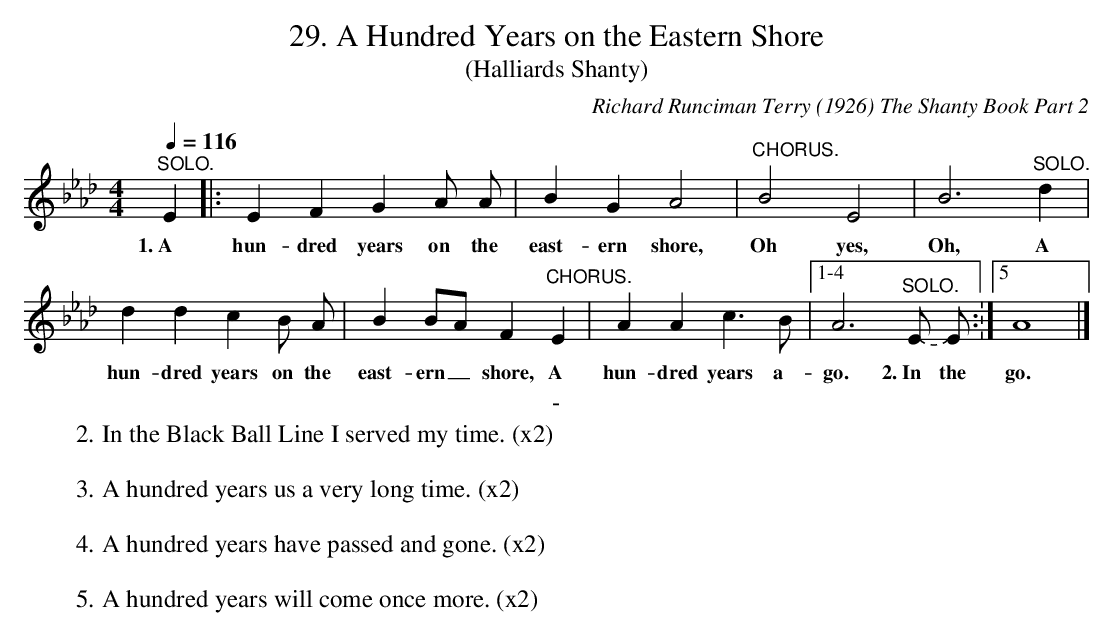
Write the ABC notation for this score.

X:1
T:29. A Hundred Years on the Eastern Shore
T:(Halliards Shanty)
C:Richard Runciman Terry (1926) The Shanty Book Part 2
L:1/4
Q:1/4=116
M:4/4
K:Ab
"^SOLO." E |: E F G A/ A/ | B G A2 | "^CHORUS." B2 E2 |
w: 1.~A | hun-dred years on the | east-ern shore, | Oh yes, |
B3 "^SOLO." d | d d c B/ A/ | B B/A/, F "^CHORUS." E |
w: Oh, A | hun-dred years on the | east-ern_ shore,  A |
A A c3/2 B/ |1-4 A3 "^SOLO." E/.- E/. :|5 A4 |]
w: hun-dred years a- | go. 2.~In the | go.|
T: -
W: 2. In the Black Ball Line I served my time. (x2)
W:
W: 3. A hundred years us a very long time. (x2)
W:
W: 4. A hundred years have passed and gone. (x2)
W:
W: 5. A hundred years will come once more. (x2)
